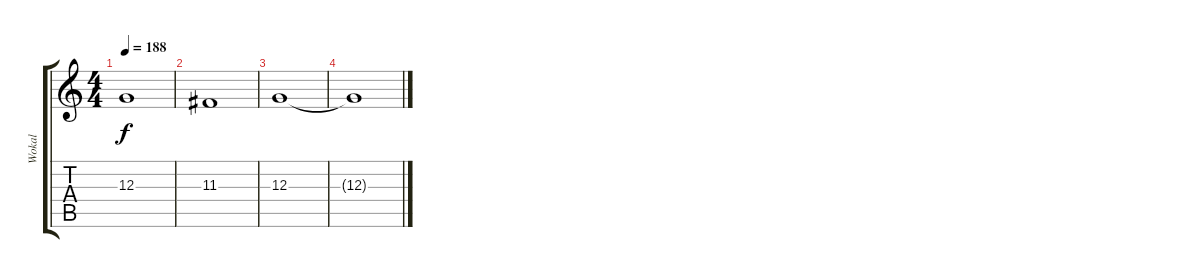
\track ("Wokal" "Wokal") {instrument stringensemble1}
\staff {score tabs}
\tuning (E4 B3 G3 D3 A2 E2) {hide}
\ts (4 4)
\tempo 188
\clef g2
\ks c
12.3.1{dy f} |
11.3.1 |
12.3.1 |
12.3{t}.1
